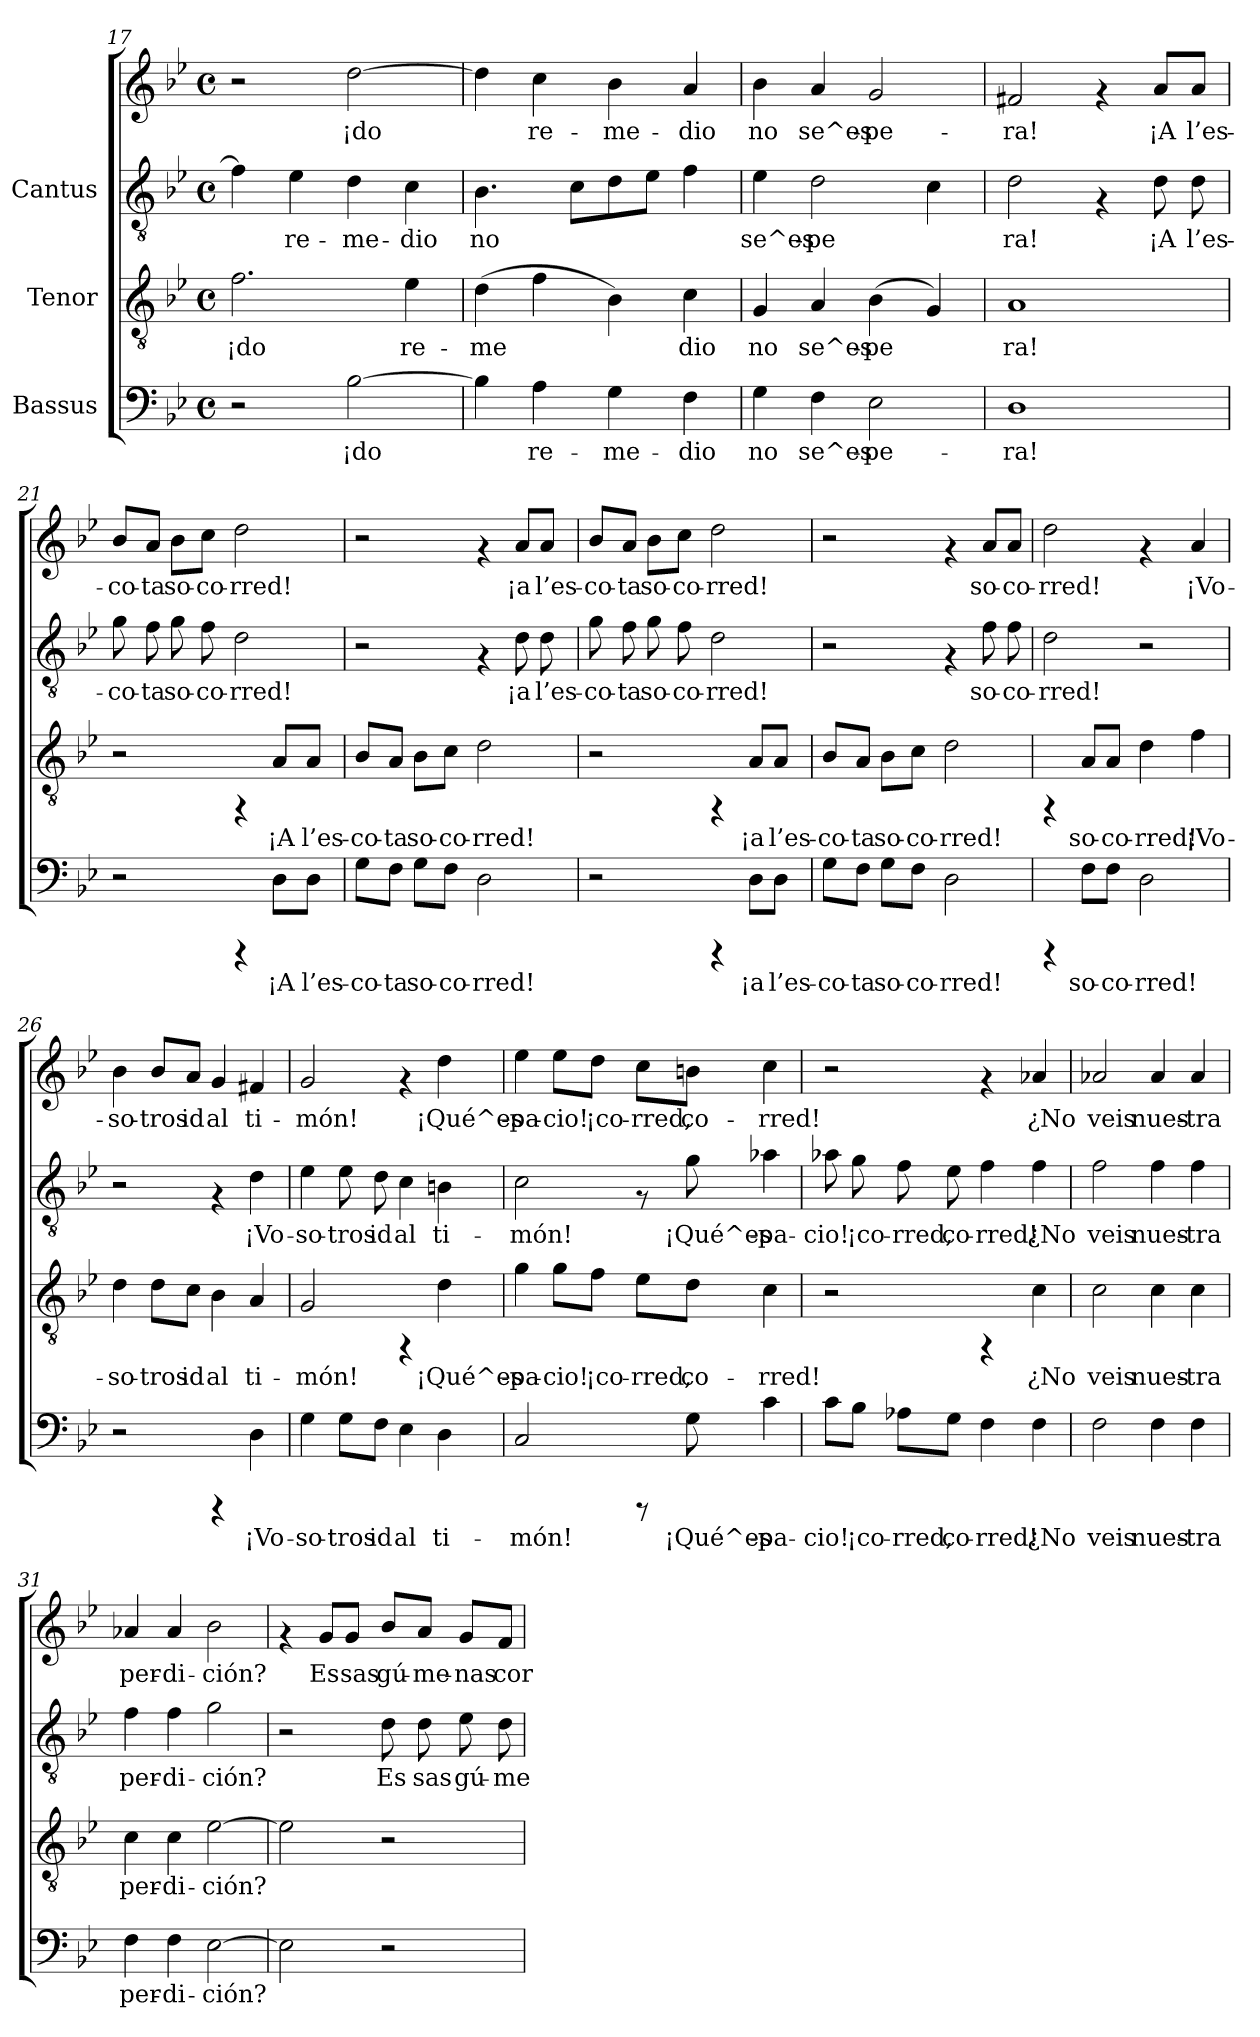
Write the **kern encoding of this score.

**kern	**text	**kern	**text	**kern	**text	**kern	**text
*part3	*part3	*part2	*part2	*part1	*part1	*part1	*part1
*staff4	*staff4	*staff3	*staff3	*staff2	*staff2	*staff1	*staff1
*I"Bassus	*	*I"Tenor	*	*I"Cantus	*	*	*
*clefF4	*	*clefGv2	*	*clefGv2	*	*clefG2	*
*k[b-e-]	*	*k[b-e-]	*	*k[b-e-]	*	*k[b-e-]	*
*B-:	*	*B-:	*	*B-:	*	*B-:	*
*M4/4	*	*M4/4	*	*M4/4	*	*M4/4	*
*met(c)	*	*met(c)	*	*met(c)	*	*met(c)	*
=17	=17	=17	=17	=17	=17	=17	=17
!	!	!	!LO:LY:b:cj	!	!LO:LY:b:cj	!	!
2r	.	2.f\	¡do	4f\]	.	2r	.
!	!	!	!	!	!LO:LY:b:cj	!	!
.	.	.	.	4e-\	re-	.	.
!	!LO:LY:b:cj	!	!	!	!LO:LY:b:cj	!	!LO:LY:b:cj
[>2B-\	¡do	.	.	4d\	-me-	[>2dd\	¡do
!	!	!	!LO:LY:b:cj	!	!LO:LY:b:cj	!	!
.	.	4e-\	re-	4c\	-dio	.	.
=18	=18	=18	=18	=18	=18	=18	=18
!	!LO:LY:b:cj	!	!LO:LY:b:cj	!	!LO:LY:b:cj	!	!LO:LY:b:cj
4B-\]	.	(>4d\	-me-	4.B-\	no	4dd\]	.
!	!LO:LY:b:cj	!	!LO:LY:b:cj	!	!	!	!LO:LY:b:cj
4A\	re-	4f\	-	.	.	4cc\	re-
!	!	!	!	!	!LO:LY:b:cj	!	!
.	.	.	.	8c\L	.	.	.
!	!LO:LY:b:cj	!	!LO:LY:b:cj	!	!LO:LY:b:cj	!	!LO:LY:b:cj
4G\	-me-	4B-\)	.	8d\	.	4b-\	-me-
!	!	!	!	!	!LO:LY:b:cj	!	!
.	.	.	.	8e-\J	.	.	.
!	!LO:LY:b:cj	!	!LO:LY:b:cj	!	!LO:LY:b:cj	!	!LO:LY:b:cj
4F\	-dio	4c\	dio	4f\	.	4a/	-dio
=19	=19	=19	=19	=19	=19	=19	=19
!	!LO:LY:b:cj	!	!LO:LY:b:cj	!	!LO:LY:b:cj	!	!LO:LY:b:cj
4G\	no	4G/	no	4e-\	-se^es-	4b-\	no
!	!LO:LY:b:cj	!	!LO:LY:b:cj	!	!LO:LY:b:cj	!	!LO:LY:b:cj
4F\	se^es-	4A/	se^es-	2d\	-pe-	4a/	se^es-
!	!LO:LY:b:cj	!	!LO:LY:b:cj	!	!	!	!LO:LY:b:cj
2E-\	-pe-	(>4B-\	-pe-	.	.	2g/	-pe-
!	!	!	!LO:LY:b:cj	!	!LO:LY:b:cj	!	!
.	.	4G/)	--	4c\	--	.	.
=20	=20	=20	=20	=20	=20	=20	=20
!	!LO:LY:b:cj	!	!LO:LY:b:cj	!	!LO:LY:b:cj	!	!LO:LY:b:cj
1D	-ra!	1A	-ra!	2d\	-ra!	2f#X/	-ra!
.	.	.	.	4rF	.	4rf	.
!	!	!	!	!	!LO:LY:b:cj	!	!LO:LY:b:cj
.	.	.	.	8d\	¡A	8a/L	¡A
!	!	!	!	!	!LO:LY:b:cj	!	!LO:LY:b:cj
.	.	.	.	8d\	l’es-	8a/J	l’es-
!!LO:LB:g=z
=21	=21	=21	=21	=21	=21	=21	=21
!	!	!	!	!	!LO:LY:b:cj	!	!LO:LY:b:cj
2r	.	2r	.	8g\	co-	8b-/L	-co-
!	!	!	!	!	!LO:LY:b:cj	!	!LO:LY:b:cj
.	.	.	.	8f\	-ta	8a/J	-ta
!	!	!	!	!	!LO:LY:b:cj	!	!LO:LY:b:cj
.	.	.	.	8g\	so-	8b-\L	so-
!	!	!	!	!	!LO:LY:b:cj	!	!LO:LY:b:cj
.	.	.	.	8f\	-co-	8cc\J	-co-
!	!	!	!	!	!LO:LY:b:cj	!	!LO:LY:b:cj
4rCCC	.	4rFF	.	2d\	-rred!	2dd\	-rred!
!	!LO:LY:b:cj	!	!LO:LY:b:cj	!	!	!	!
8D\L	¡A	8A/L	¡A	.	.	.	.
!	!LO:LY:b:cj	!	!LO:LY:b:cj	!	!	!	!
8D\J	l’es-	8A/J	l’es-	.	.	.	.
=22	=22	=22	=22	=22	=22	=22	=22
!	!LO:LY:b:cj	!	!LO:LY:b:cj	!	!	!	!
8G\L	-co-	8B-/L	-co-	2r	.	2r	.
!	!LO:LY:b:cj	!	!LO:LY:b:cj	!	!	!	!
8F\J	-ta	8A/J	-ta	.	.	.	.
!	!LO:LY:b:cj	!	!LO:LY:b:cj	!	!	!	!
8G\L	so-	8B-\L	so-	.	.	.	.
!	!LO:LY:b:cj	!	!LO:LY:b:cj	!	!	!	!
8F\J	-co-	8c\J	-co-	.	.	.	.
!	!LO:LY:b:cj	!	!LO:LY:b:cj	!	!	!	!
2D\	-rred!	2d\	-rred!	4rF	.	4rf	.
!	!	!	!	!	!LO:LY:b:cj	!	!LO:LY:b:cj
.	.	.	.	8d\	-¡a	8a/L	¡a
!	!	!	!	!	!LO:LY:b:cj	!	!LO:LY:b:cj
.	.	.	.	8d\	l’es-	8a/J	l’es-
=23	=23	=23	=23	=23	=23	=23	=23
!	!	!	!	!	!LO:LY:b:cj	!	!LO:LY:b:cj
2r	.	2r	.	8g\	co-	8b-/L	-co-
!	!	!	!	!	!LO:LY:b:cj	!	!LO:LY:b:cj
.	.	.	.	8f\	-ta	8a/J	-ta
!	!	!	!	!	!LO:LY:b:cj	!	!LO:LY:b:cj
.	.	.	.	8g\	so-	8b-\L	so-
!	!	!	!	!	!LO:LY:b:cj	!	!LO:LY:b:cj
.	.	.	.	8f\	-co-	8cc\J	-co-
!	!	!	!	!	!LO:LY:b:cj	!	!LO:LY:b:cj
4rCCC	.	4rFF	.	2d\	-rred!	2dd\	-rred!
!	!LO:LY:b:cj	!	!LO:LY:b:cj	!	!	!	!
8D\L	¡a	8A/L	¡a	.	.	.	.
!	!LO:LY:b:cj	!	!LO:LY:b:cj	!	!	!	!
8D\J	l’es-	8A/J	l’es-	.	.	.	.
!!LO:LB:g=z
=24	=24	=24	=24	=24	=24	=24	=24
!	!LO:LY:b:cj	!	!LO:LY:b:cj	!	!	!	!
8G\L	-co-	8B-/L	-co-	2r	.	2r	.
!	!LO:LY:b:cj	!	!LO:LY:b:cj	!	!	!	!
8F\J	-ta	8A/J	-ta	.	.	.	.
!	!LO:LY:b:cj	!	!LO:LY:b:cj	!	!	!	!
8G\L	so-	8B-\L	so-	.	.	.	.
!	!LO:LY:b:cj	!	!LO:LY:b:cj	!	!	!	!
8F\J	-co-	8c\J	-co-	.	.	.	.
!	!LO:LY:b:cj	!	!LO:LY:b:cj	!	!	!	!
2D\	-rred!	2d\	-rred!	4rF	.	4rf	.
!	!	!	!	!	!LO:LY:b:cj	!	!LO:LY:b:cj
.	.	.	.	8f\	-so-	8a/L	so-
!	!	!	!	!	!LO:LY:b:cj	!	!LO:LY:b:cj
.	.	.	.	8f\	-co-	8a/J	-co-
=25	=25	=25	=25	=25	=25	=25	=25
!	!	!	!	!	!LO:LY:b:cj	!	!LO:LY:b:cj
4rCCC	.	4rFF	.	2d\	-rred!	2dd\	-rred!
!	!LO:LY:b:cj	!	!LO:LY:b:cj	!	!	!	!
8F\L	so-	8A/L	so-	.	.	.	.
!	!LO:LY:b:cj	!	!LO:LY:b:cj	!	!	!	!
8F\J	-co-	8A/J	-co-	.	.	.	.
!	!LO:LY:b:cj	!	!LO:LY:b:cj	!	!	!	!
2D\	-rred!	4d\	-rred!	2r	.	4rf	.
!	!	!	!LO:LY:b:cj	!	!	!	!LO:LY:b:cj
.	.	4f\	¡Vo-	.	.	4a/	¡Vo-
=26	=26	=26	=26	=26	=26	=26	=26
!	!	!	!LO:LY:b:cj	!	!	!	!LO:LY:b:cj
2r	.	4d\	-so-	2r	.	4b-\	so-
!	!	!	!LO:LY:b:cj	!	!	!	!LO:LY:b:cj
.	.	8d\L	-tros	.	.	8b-/L	-tros
!	!	!	!LO:LY:b:cj	!	!	!	!LO:LY:b:cj
.	.	8c\J	id	.	.	8a/J	id
!	!	!	!LO:LY:b:cj	!	!	!	!LO:LY:b:cj
4rCCC	.	4B-\	al	4rF	.	4g/	al
!	!LO:LY:b:cj	!	!LO:LY:b:cj	!	!LO:LY:b:cj	!	!LO:LY:b:cj
4D\	¡Vo-	4A/	ti-	4d\	-¡Vo-	4f#X/	ti-
=27	=27	=27	=27	=27	=27	=27	=27
!	!LO:LY:b:cj	!	!LO:LY:b:cj	!	!LO:LY:b:cj	!	!LO:LY:b:cj
4G\	-so-	2G/	-món!	4e-\	-so-	2g/	-món!
!	!LO:LY:b:cj	!	!	!	!LO:LY:b:cj	!	!
8G\L	-tros	.	.	8e-\	-tros	.	.
!	!LO:LY:b:cj	!	!	!	!LO:LY:b:cj	!	!
8F\J	id	.	.	8d\	id	.	.
!	!LO:LY:b:cj	!	!	!	!LO:LY:b:cj	!	!
4E-\	al	4rFF	.	4c\	al	4rf	.
!	!LO:LY:b:cj	!	!LO:LY:b:cj	!	!LO:LY:b:cj	!	!LO:LY:b:cj
4D\	ti-	4d\	¡Qué^es-	4Bn\	ti-	4dd\	¡Qué^es-
!!LO:PB:g=z
=28	=28	=28	=28	=28	=28	=28	=28
!	!LO:LY:b:cj	!	!LO:LY:b:cj	!	!LO:LY:b:cj	!	!LO:LY:b:cj
2C/	-món!	4g\	-pa-	2c\	món!	4ee-\	-pa-
!	!	!	!LO:LY:b:cj	!	!	!	!LO:LY:b:cj
.	.	8g\L	-cio!	.	.	8ee-\L	-cio!
!	!	!	!LO:LY:b:cj	!	!	!	!LO:LY:b:cj
.	.	8f\J	¡co-	.	.	8dd\J	¡co-
!	!	!	!LO:LY:b:cj	!	!	!	!LO:LY:b:cj
8rCCC	.	8e-\L	-rred,	8rF	.	8cc\L	-rred,
!	!LO:LY:b:cj	!	!LO:LY:b:cj	!	!LO:LY:b:cj	!	!LO:LY:b:cj
8G\	¡Qué^es-	8d\J	co-	8g\	¡Qué^es-	8bn\J	co-
!	!LO:LY:b:cj	!	!LO:LY:b:cj	!	!LO:LY:b:cj	!	!LO:LY:b:cj
4c\	-pa-	4c\	-rred!	4a-X\	-pa-	4cc\	-rred!
=29	=29	=29	=29	=29	=29	=29	=29
!	!LO:LY:b:cj	!	!	!	!LO:LY:b:cj	!	!
8c\L	-cio!	2r	.	8a-X\	cio!	2r	.
!	!LO:LY:b:cj	!	!	!	!LO:LY:b:cj	!	!
8B-\J	¡co-	.	.	8g\	¡co-	.	.
!	!LO:LY:b:cj	!	!	!	!LO:LY:b:cj	!	!
8A-X\L	-rred,	.	.	8f\	-rred,	.	.
!	!LO:LY:b:cj	!	!	!	!LO:LY:b:cj	!	!
8G\J	co-	.	.	8e-\	co-	.	.
!	!LO:LY:b:cj	!	!	!	!LO:LY:b:cj	!	!
4F\	-rred!	4rFF	.	4f\	-rred!	4rf	.
!	!LO:LY:b:cj	!	!LO:LY:b:cj	!	!LO:LY:b:cj	!	!LO:LY:b:cj
4F\	¿No	4c\	¿No	4f\	¿No	4a-X/	-¿No
=30	=30	=30	=30	=30	=30	=30	=30
!	!LO:LY:b:cj	!	!LO:LY:b:cj	!	!LO:LY:b:cj	!	!LO:LY:b:cj
2F\	veis	2c\	veis	2f\	veis	2a-X/	veis
!	!LO:LY:b:cj	!	!LO:LY:b:cj	!	!LO:LY:b:cj	!	!LO:LY:b:cj
4F\	nues-	4c\	nues-	4f\	nues-	4a-/	nues-
!	!LO:LY:b:cj	!	!LO:LY:b:cj	!	!LO:LY:b:cj	!	!LO:LY:b:cj
4F\	-tra	4c\	-tra	4f\	-tra	4a-/	-tra
=31	=31	=31	=31	=31	=31	=31	=31
!	!LO:LY:b:cj	!	!LO:LY:b:cj	!	!LO:LY:b:cj	!	!LO:LY:b:cj
4F\	per-	4c\	per-	4f\	per-	4a-X/	per-
!	!LO:LY:b:cj	!	!LO:LY:b:cj	!	!LO:LY:b:cj	!	!LO:LY:b:cj
4F\	-di-	4c\	-di-	4f\	-di-	4a-/	-di-
!	!LO:LY:b:cj	!	!LO:LY:b:cj	!	!LO:LY:b:cj	!	!LO:LY:b:cj
[>2E-\	-ción?	[>2e-\	-ción?	2g\	-ción?	2b-\	-ción?
!!LO:LB:g=z
=32	=32	=32	=32	=32	=32	=32	=32
*	*	*	*	*	*	*MM156	*
2E-\]	.	2e-\]	.	2r	.	4rf	.
!	!	!	!	!	!	!	!LO:LY:b:cj
.	.	.	.	.	.	8g/L	Es
!	!	!	!	!	!	!	!LO:LY:b:cj
.	.	.	.	.	.	8g/J	sas
!	!	!	!	!	!LO:LY:b:cj	!	!LO:LY:b:cj
2r	.	2r	.	8d\	-Es	8b-/L	gú-
!	!	!	!	!	!LO:LY:b:cj	!	!LO:LY:b:cj
.	.	.	.	8d\	sas	8a/J	-me-
!	!	!	!	!	!LO:LY:b:cj	!	!LO:LY:b:cj
.	.	.	.	8e-\	gú-	8g/L	-nas
!	!	!	!	!	!LO:LY:b:cj	!	!LO:LY:b:cj
.	.	.	.	8d\	-me-	8f/J	cor-
=	=	=	=	=	=	=	=
*-	*-	*-	*-	*-	*-	*-	*-
